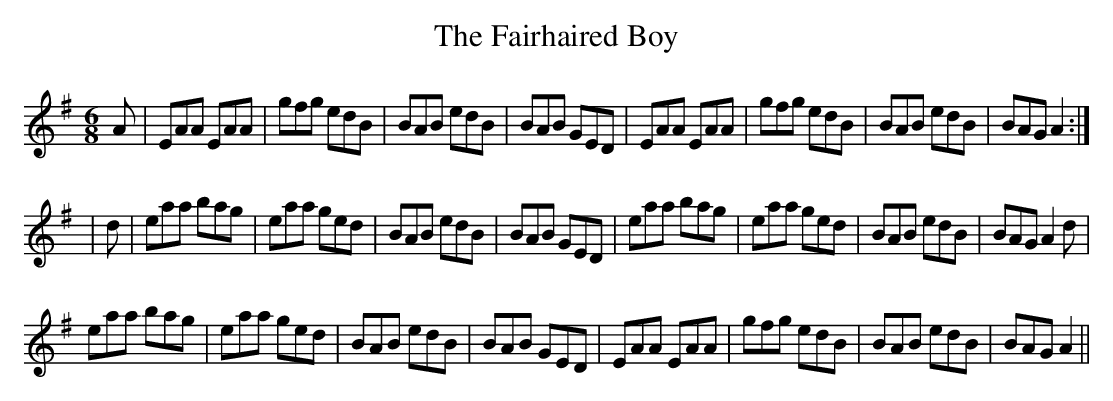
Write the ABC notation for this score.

X:1
T:Fairhaired Boy, The
M:6/8
L:1/8
K:ADor
A|EAA EAA |gfg edB|BAB edB|BAB GED|EAA EAA |gfg edB|BAB edB|BAG A2 :|
|d|eaa bag|eaa ged|BAB edB|BAB GED|eaa bag|eaa ged|BAB edB|BAG A2 d|
eaa bag|eaa ged|BAB edB|BAB GED|EAA EAA |gfg edB|BAB edB|BAG A2 ||
